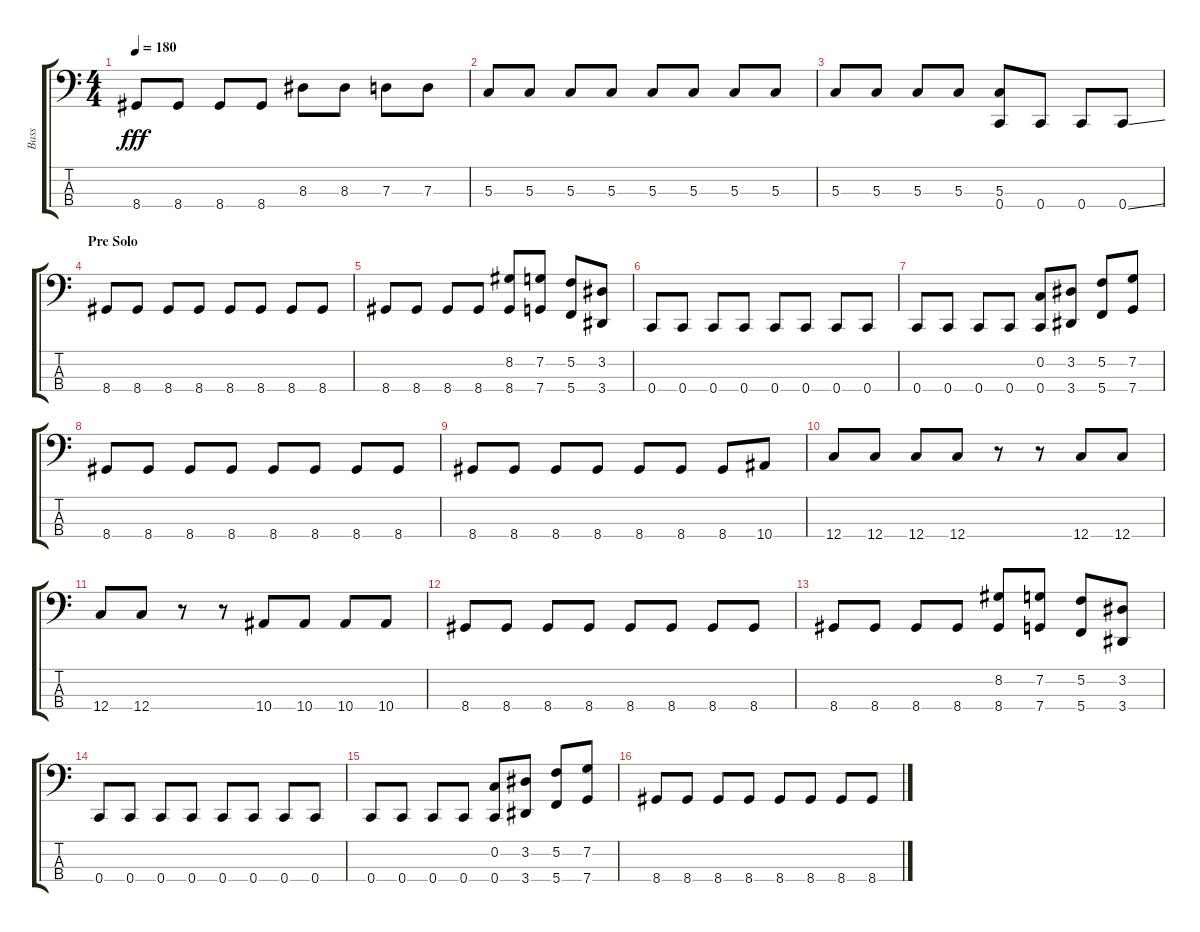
\track ("Bass" "Bass") {instrument electricbassfinger}
\staff {score tabs}
\tuning (F2 C2 G1 C1) {hide}
\ts (4 4)
\tempo 180
\clef f4
\ks c
8.4.8{dy fff} 8.4.8 8.4.8 8.4.8 8.3.8 8.3.8 7.3.8 7.3.8 |
5.3.8 5.3.8 5.3.8 5.3.8 5.3.8 5.3.8 5.3.8 5.3.8 |
5.3.8 5.3.8 5.3.8 5.3.8 (5.3 0.4).8 0.4.8 0.4.8 0.4{ss}.8 |
\section ("" "Pre Solo")
8.4.8 8.4.8 8.4.8 8.4.8 8.4.8 8.4.8 8.4.8 8.4.8 |
8.4.8 8.4.8 8.4.8 8.4.8 (8.2 8.4).8 (7.2 7.4).8 (5.2 5.4).8 (3.2 3.4).8 |
0.4.8 0.4.8 0.4.8 0.4.8 0.4.8 0.4.8 0.4.8 0.4.8 |
0.4.8 0.4.8 0.4.8 0.4.8 (0.2 0.4).8 (3.2 3.4).8 (5.2 5.4).8 (7.2 7.4).8 |
8.4.8 8.4.8 8.4.8 8.4.8 8.4.8 8.4.8 8.4.8 8.4.8 |
8.4.8 8.4.8 8.4.8 8.4.8 8.4.8 8.4.8 8.4.8 10.4.8 |
12.4.8 12.4.8 12.4.8 12.4.8 r.8 r.8 12.4.8 12.4.8 |
12.4.8 12.4.8 r.8 r.8 10.4.8 10.4.8 10.4.8 10.4.8 |
8.4.8 8.4.8 8.4.8 8.4.8 8.4.8 8.4.8 8.4.8 8.4.8 |
8.4.8 8.4.8 8.4.8 8.4.8 (8.2 8.4).8 (7.2 7.4).8 (5.2 5.4).8 (3.2 3.4).8 |
0.4.8 0.4.8 0.4.8 0.4.8 0.4.8 0.4.8 0.4.8 0.4.8 |
0.4.8 0.4.8 0.4.8 0.4.8 (0.2 0.4).8 (3.2 3.4).8 (5.2 5.4).8 (7.2 7.4).8 |
8.4.8 8.4.8 8.4.8 8.4.8 8.4.8 8.4.8 8.4.8 8.4.8
